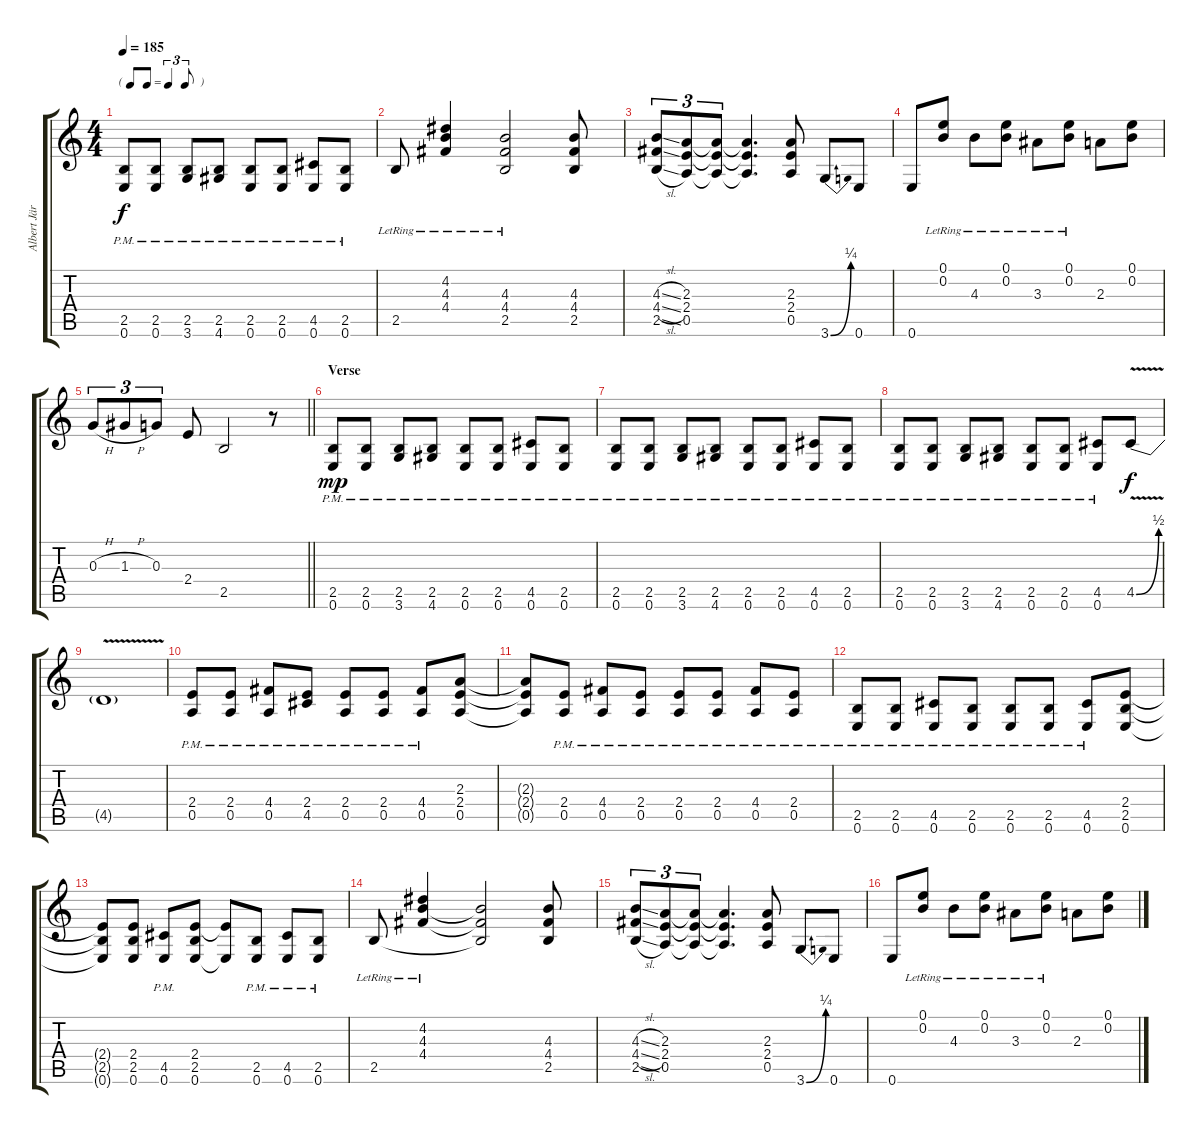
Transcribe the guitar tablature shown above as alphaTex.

\track ("Albert Järvinen" "Albert Jär") {instrument overdrivenguitar}
\staff {score tabs}
\tuning (E4 B3 G3 D3 A2 E2) {hide}
\ts (4 4)
\tf triplet8th
\tempo 185
\clef g2
\ks c
(2.5{pm} 0.6{pm}).8{dy f} (2.5{pm} 0.6{pm}).8 (2.5{pm} 3.6{pm}).8 (2.5{pm} 4.6{pm}).8 (2.5{pm} 0.6{pm}).8 (2.5{pm} 0.6{pm}).8 (4.5{pm} 0.6{pm}).8 (2.5{pm} 0.6{pm}).8 |
2.5{lr}.8 (4.2{lr} 4.3{lr} 4.4{lr}).4 (4.3{lr} 4.4{lr} 2.5{lr}).2 (4.3 4.4 2.5).8 |
(4.3{sl} 4.4{sl} 2.5{sl}).8{tu (3 2)} (2.3 2.4 0.5).8{tu (3 2)} (2.3{t} 2.4{t} 0.5{t}).8{tu (3 2)} (2.3{t} 2.4{t} 0.5{t}).4{d} (2.3 2.4 0.5).8 3.6{be (bend 0 0 60 1)}.8 0.6.8 |
0.6.8 (0.1{lr} 0.2{lr}).8 4.3{lr}.8 (0.1{lr} 0.2{lr}).8 3.3{lr}.8 (0.1{lr} 0.2{lr}).8 2.3.8 (0.1 0.2).8 |
\barLineRight lightlight
0.3{h}.8{tu (3 2)} 1.3{h}.8{tu (3 2)} 0.3.8{tu (3 2)} 2.4.8 2.5.2 r.8 |
\section ("" "Verse")
(2.5{pm} 0.6{pm}).8{dy mp} (2.5{pm} 0.6{pm}).8 (2.5{pm} 3.6{pm}).8 (2.5{pm} 4.6{pm}).8 (2.5{pm} 0.6{pm}).8 (2.5{pm} 0.6{pm}).8 (4.5{pm} 0.6{pm}).8 (2.5{pm} 0.6{pm}).8 |
(2.5{pm} 0.6{pm}).8 (2.5{pm} 0.6{pm}).8 (2.5{pm} 3.6{pm}).8 (2.5{pm} 4.6{pm}).8 (2.5{pm} 0.6{pm}).8 (2.5{pm} 0.6{pm}).8 (4.5{pm} 0.6{pm}).8 (2.5{pm} 0.6{pm}).8 |
(2.5{pm} 0.6{pm}).8 (2.5{pm} 0.6{pm}).8 (2.5{pm} 3.6{pm}).8 (2.5{pm} 4.6{pm}).8 (2.5{pm} 0.6{pm}).8 (2.5{pm} 0.6{pm}).8 (4.5{pm} 0.6{pm}).8 4.5{be (bend 0 0 60 2) v}.8{dy f} |
4.5{t}.1 |
(2.4{pm} 0.5{pm}).8 (2.4{pm} 0.5{pm}).8 (4.4{pm} 0.5{pm}).8 (2.4{pm} 4.5{pm}).8 (2.4{pm} 0.5{pm}).8 (2.4{pm} 0.5{pm}).8 (4.4{pm} 0.5{pm}).8 (2.3 2.4 0.5).8 |
(2.3{t} 2.4{t} 0.5{t}).8 (2.4{pm} 0.5{pm}).8 (4.4{pm} 0.5{pm}).8 (2.4{pm} 0.5{pm}).8 (2.4{pm} 0.5{pm}).8 (2.4{pm} 0.5{pm}).8 (4.4{pm} 0.5{pm}).8 (2.4{pm} 0.5{pm}).8 |
(2.5{pm} 0.6{pm}).8 (2.5{pm} 0.6{pm}).8 (4.5{pm} 0.6{pm}).8 (2.5{pm} 0.6{pm}).8 (2.5{pm} 0.6{pm}).8 (2.5{pm} 0.6{pm}).8 (4.5{pm} 0.6{pm}).8 (2.4 2.5 0.6).8 |
(2.4{t} 2.5{t} 0.6{t}).8 (2.4 2.5 0.6).8 (4.5{pm} 0.6{pm}).8 (2.4 2.5 0.6).8 (2.4{t} 0.6{t}).8 (2.5{pm} 0.6{pm}).8 (4.5{pm} 0.6{pm}).8 (2.5{pm} 0.6{pm}).8 |
2.5{lr}.8 (4.2{lr} 4.3{lr} 4.4{lr}).4 (4.3{t} 4.4{t} 2.5{t}).2 (4.3 4.4 2.5).8 |
(4.3{sl} 4.4{sl} 2.5{sl}).8{tu (3 2)} (2.3 2.4 0.5).8{tu (3 2)} (2.3{t} 2.4{t} 0.5{t}).8{tu (3 2)} (2.3{t} 2.4{t} 0.5{t}).4{d} (2.3 2.4 0.5).8 3.6{be (bend 0 0 60 1)}.8 0.6.8 |
0.6.8 (0.1{lr} 0.2{lr}).8 4.3{lr}.8 (0.1{lr} 0.2{lr}).8 3.3{lr}.8 (0.1{lr} 0.2{lr}).8 2.3.8 (0.1 0.2).8
